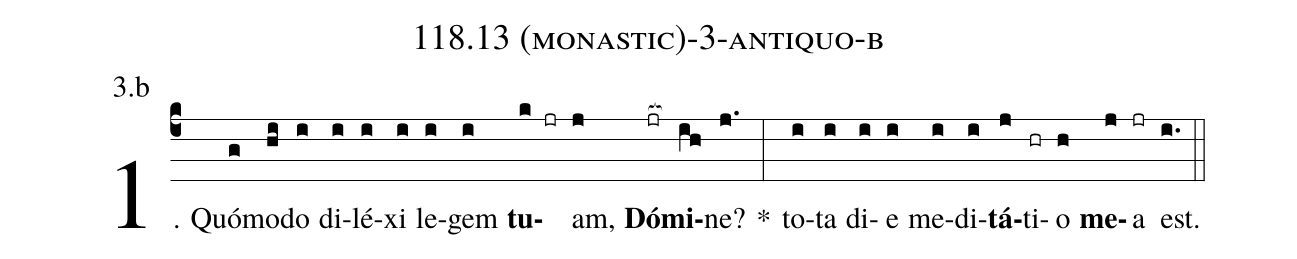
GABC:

name: 118.13 (monastic)-3-antiquo-b;
annotation: 3.b;
%%
(c4)1. Quó(g)mo(hi)do(i) di(i)lé(i)xi(i) le(i)gem(i) <b>tu</b>(k jr)am,(j) <b>Dó</b>(jr[ocb:1{])<b>mi</b>(ih[ocb:0}])ne?(j.) *(:) to(i)ta(i) di(i)e(i) me(i)di(i)<b>tá</b>(j)ti(hr)o(h) <b>me</b>(j)a(jr) est.(i.) (::)
